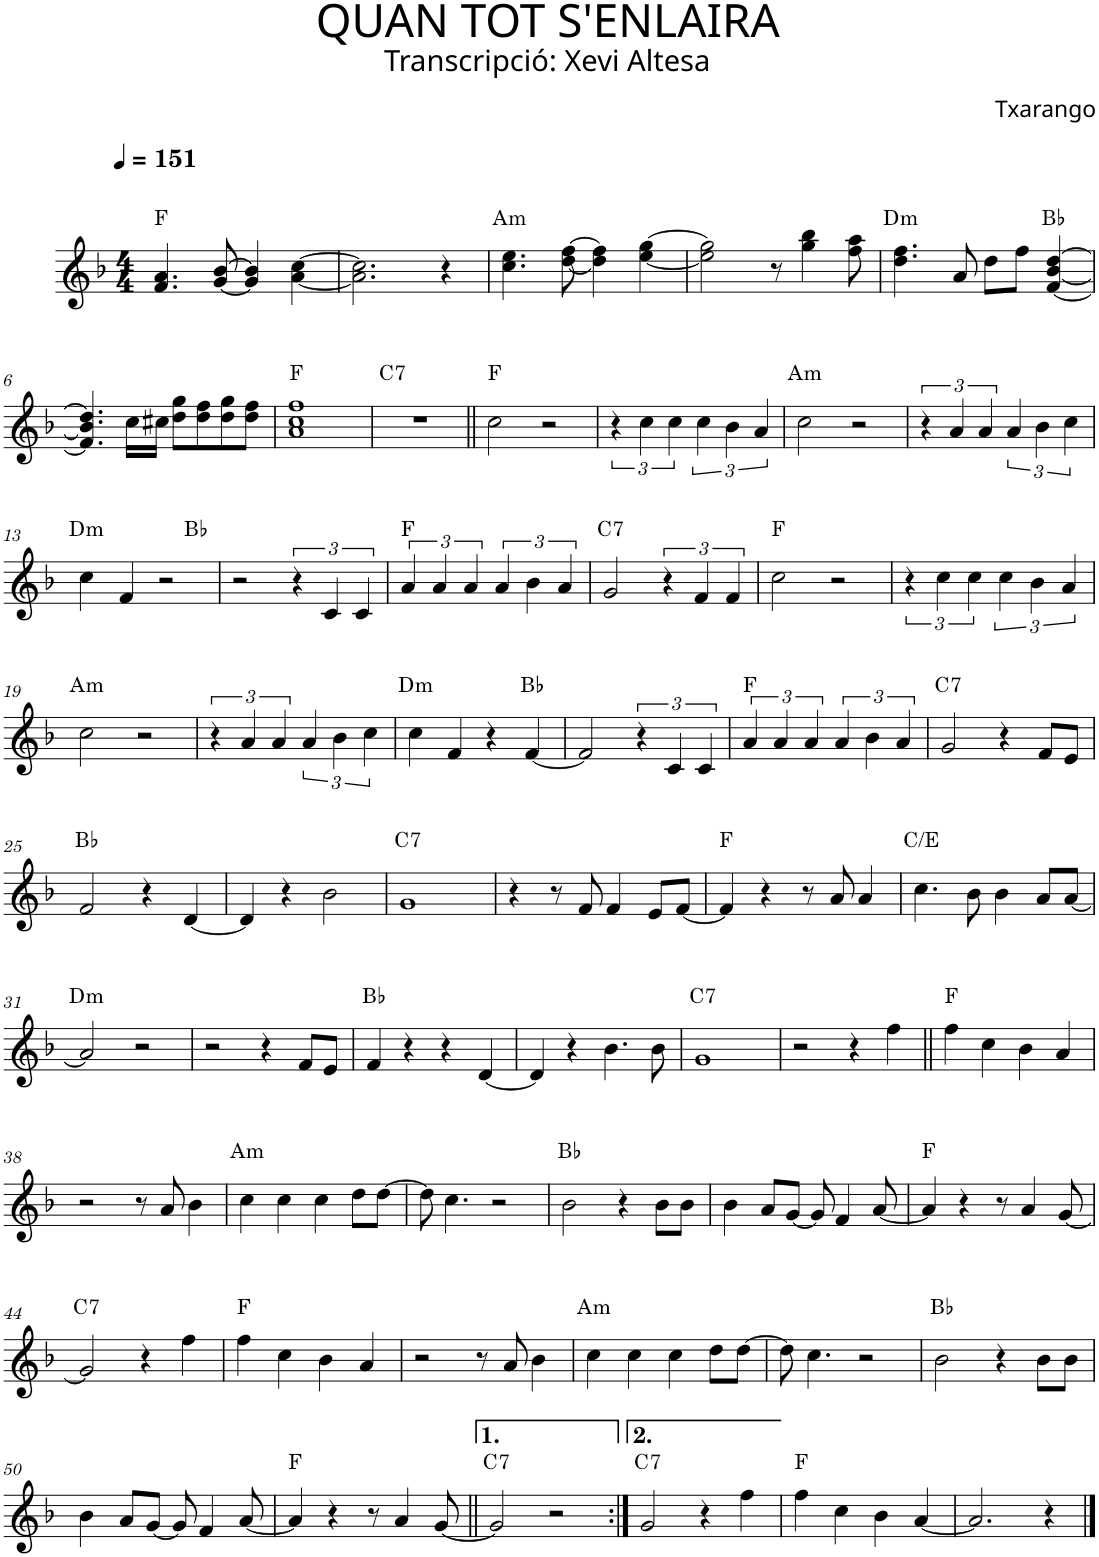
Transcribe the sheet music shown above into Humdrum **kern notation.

**kern	**harte
*part1	*part1
*staff1	*
*I"P1	*
*clefG2	*
*k[b-]	*
*F:	*
*M4/4	*
*MM151	*
=1	=1
4.f/ 4.a/	F:maj
[8g/ [8b-/	.
4g/] 4b-/]	.
[4a\ [4cc\	.
=2	=2
2.a\] 2.cc\]	.
4r	.
=3	=3
!	!LO:H:kt=m
4.cc\ 4.ee\	A:min
[8dd\ [8ff\	.
4dd\] 4ff\]	.
[4ee\ [4gg\	.
=4	=4
2ee\] 2gg\]	.
8r	.
4gg\ 4bb-\	.
8ff\ 8aa\	.
=5	=5
!	!LO:H:kt=m
4.dd\ 4.ff\	D:min
8a/	.
8dd\L	.
8ff\J	.
[4f/ [4b-/ [4dd/	Bb:maj
!!LO:LB:g=z
=6	=6
4.f/] 4.b-/] 4.dd/]	.
16cc\LL	.
16cc#X\JJ	.
8dd\ 8gg\L	.
8dd\ 8ff\	.
8dd\ 8gg\	.
8dd\ 8ff\J	.
=7	=7
1a 1cc 1ff	F:maj
=8	=8
!	!LO:H:kt=7
1r	C:7
=9||	=9||
2cc\	F:maj
2r	.
=10	=10
6r	.
6cc\	.
6cc\	.
6cc\	.
6b-\	.
6a/	.
=11	=11
!	!LO:H:kt=m
2cc\	A:min
2r	.
=12	=12
6r	.
6a/	.
6a/	.
6a/	.
6b-\	.
6cc\	.
!!LO:LB:g=z
=13	=13
!	!LO:H:kt=m
*^	*
4cc\	2.ryy	D:min
4f/	.	.
2r	.	.
.	4ryy	Bb:maj
*v	*v	*
=14	=14
2r	.
6r	.
6c/	.
6c/	.
=15	=15
6a/	F:maj
6a/	.
6a/	.
6a/	.
6b-\	.
6a/	.
=16	=16
!	!LO:H:kt=7
2g/	C:7
6r	.
6f/	.
6f/	.
=17	=17
2cc\	F:maj
2r	.
=18	=18
6r	.
6cc\	.
6cc\	.
6cc\	.
6b-\	.
6a/	.
!!LO:LB:g=z
=19	=19
!	!LO:H:kt=m
2cc\	A:min
2r	.
=20	=20
6r	.
6a/	.
6a/	.
6a/	.
6b-\	.
6cc\	.
=21	=21
!	!LO:H:kt=m
4cc\	D:min
4f/	.
4r	.
[4f/	Bb:maj
=22	=22
2f/]	.
6r	.
6c/	.
6c/	.
=23	=23
6a/	F:maj
6a/	.
6a/	.
6a/	.
6b-\	.
6a/	.
=24	=24
!	!LO:H:kt=7
2g/	C:7
4r	.
8f/L	.
8e/J	.
!!LO:LB:g=z
=25	=25
2f/	Bb:maj
4r	.
[4d/	.
=26	=26
4d/]	.
4r	.
2b-\	.
=27	=27
!	!LO:H:kt=7
1g	C:7
=28	=28
4r	.
8r	.
8f/	.
4f/	.
8e/L	.
[8f/J	.
=29	=29
4f/]	F:maj
4r	.
8r	.
8a/	.
4a/	.
=30	=30
4.cc\	C:maj/3
8b-\	.
4b-\	.
8a/L	.
[8a/J	.
!!LO:LB:g=z
=31	=31
!	!LO:H:kt=m
2a/]	D:min
2r	.
=32	=32
2r	.
4r	.
8f/L	.
8e/J	.
=33	=33
4f/	Bb:maj
4r	.
4r	.
[4d/	.
=34	=34
4d/]	.
4r	.
4.b-\	.
8b-\	.
=35	=35
!	!LO:H:kt=7
1g	C:7
=36	=36
2r	.
4r	.
4ff\	.
=37||	=37||
4ff\	F:maj
4cc\	.
4b-\	.
4a/	.
!!LO:LB:g=z
=38	=38
2r	.
8r	.
8a/	.
4b-\	.
=39	=39
!	!LO:H:kt=m
4cc\	A:min
4cc\	.
4cc\	.
8dd\L	.
[8dd\J	.
=40	=40
8dd\]	.
4.cc\	.
2r	.
=41	=41
2b-\	Bb:maj
4r	.
8b-\L	.
8b-\J	.
=42	=42
4b-\	.
8a/L	.
[8g/J	.
8g/]	.
4f/	.
[8a/	.
=43	=43
4a/]	F:maj
4r	.
8r	.
4a/	.
[8g/	.
!!LO:LB:g=z
=44	=44
!	!LO:H:kt=7
2g/]	C:7
4r	.
4ff\	.
=45	=45
4ff\	F:maj
4cc\	.
4b-\	.
4a/	.
=46	=46
2r	.
8r	.
8a/	.
4b-\	.
=47	=47
!	!LO:H:kt=m
4cc\	A:min
4cc\	.
4cc\	.
8dd\L	.
[8dd\J	.
=48	=48
8dd\]	.
4.cc\	.
2r	.
=49	=49
2b-\	Bb:maj
4r	.
8b-\L	.
8b-\J	.
!!LO:LB:g=z
=50	=50
4b-\	.
8a/L	.
[8g/J	.
8g/]	.
4f/	.
[8a/	.
=51	=51
4a/]	F:maj
4r	.
8r	.
4a/	.
[8g/	.
=52||	=52||
!	!LO:H:kt=7
2g/]	C:7
2r	.
=53:|!	=53:|!
!	!LO:H:kt=7
2g/	C:7
4r	.
4ff\	.
=54	=54
4ff\	F:maj
4cc\	.
4b-\	.
[4a/	.
=55	=55
2.a/]	.
4r	.
==	==
*-	*-
